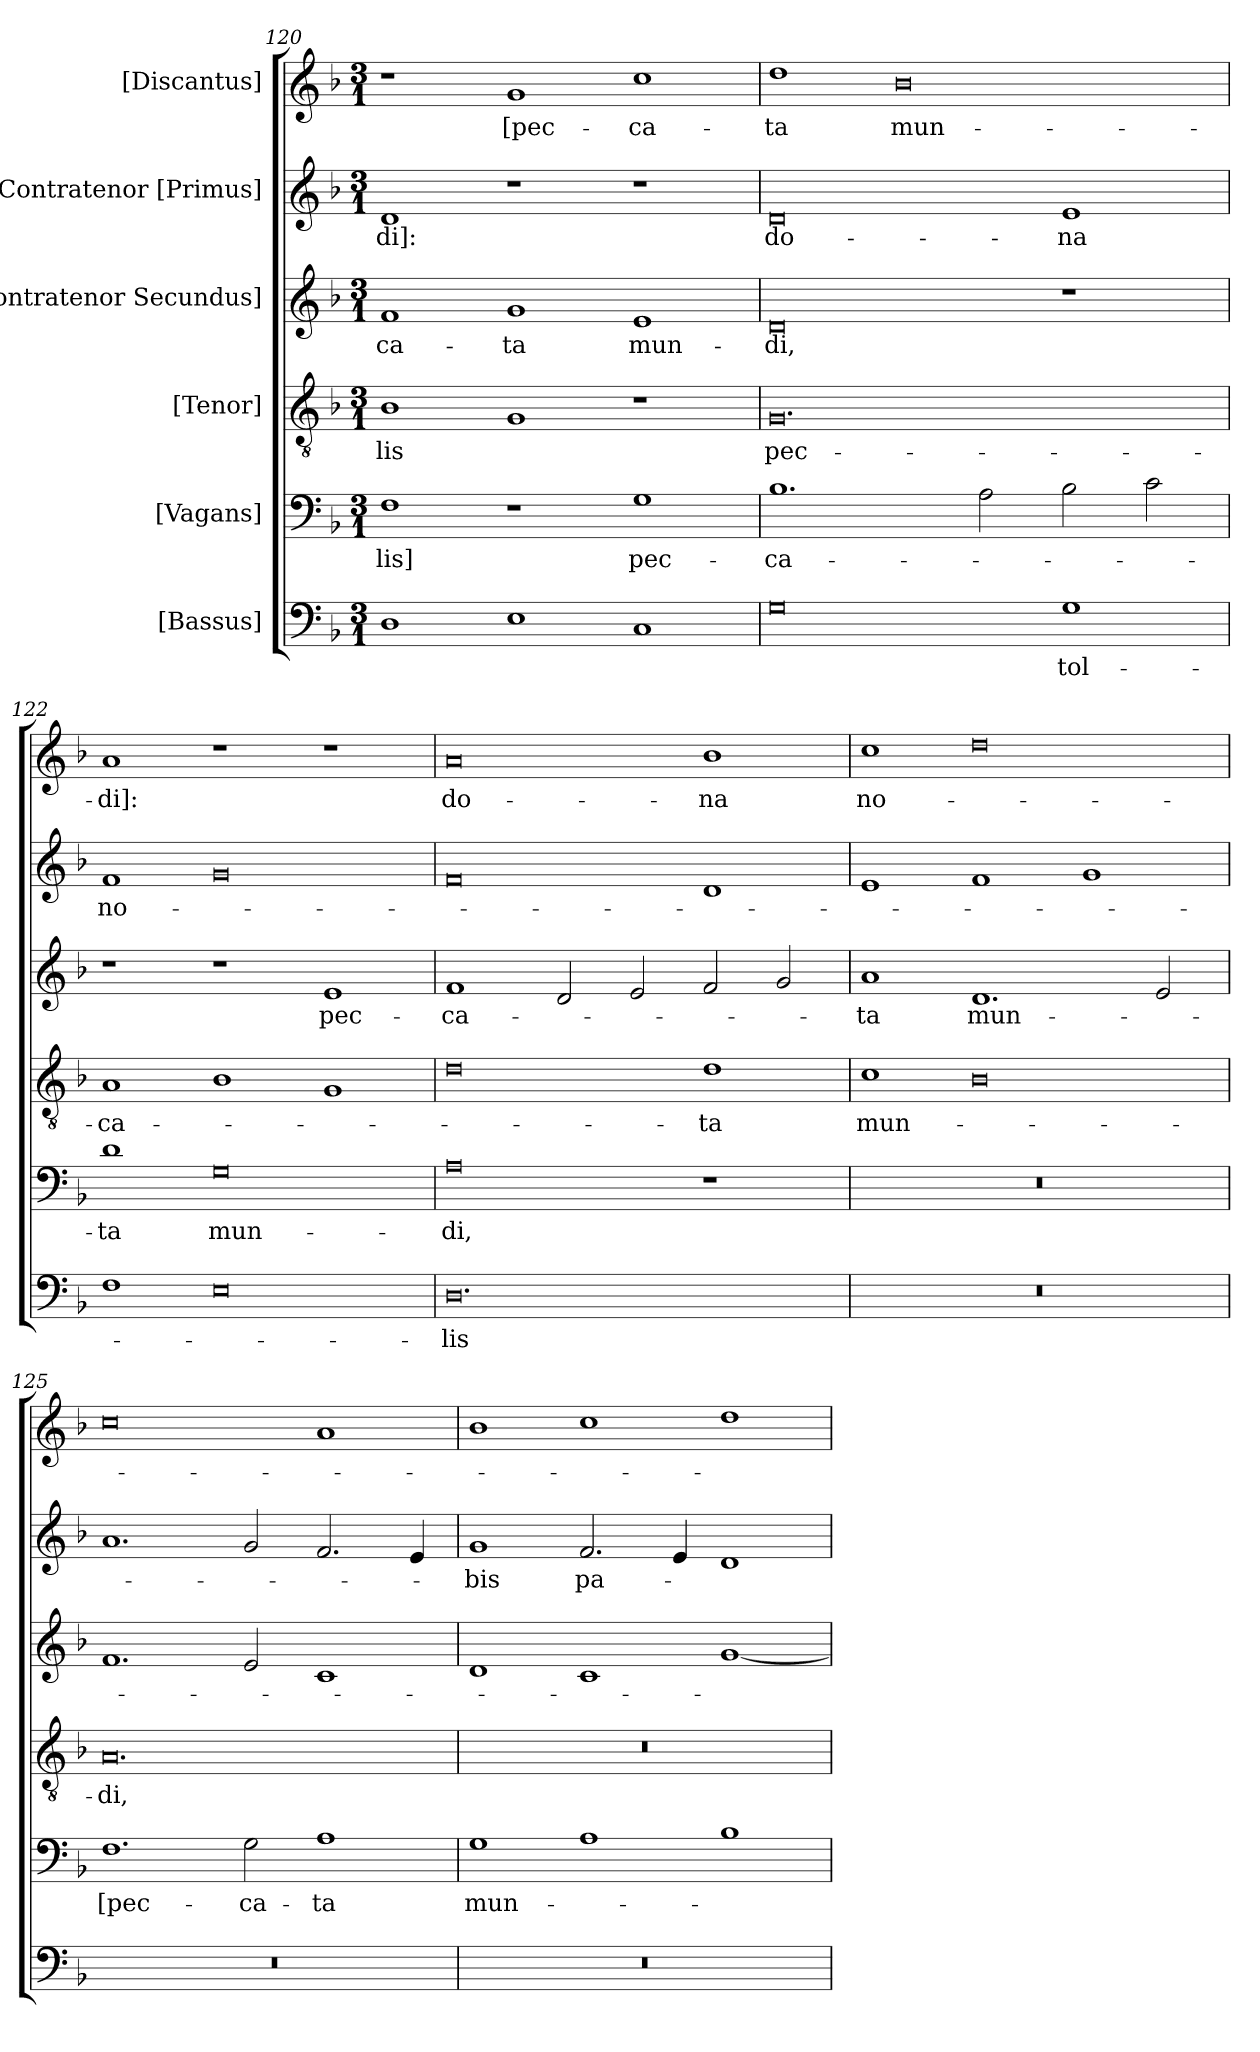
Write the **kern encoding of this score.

**kern	**text	**kern	**text	**kern	**text	**kern	**text	**kern	**text	**kern	**text
*part6	*part6	*part5	*part5	*part4	*part4	*part3	*part3	*part2	*part2	*part1	*part1
*staff6	*staff6	*staff5	*staff5	*staff4	*staff4	*staff3	*staff3	*staff2	*staff2	*staff1	*staff1
*I"[Bassus]	*	*I"[Vagans]	*	*I"[Tenor]	*	*I"[Contratenor Secundus]	*	*I"Contratenor [Primus]	*	*I"[Discantus]	*
*clefF4	*	*clefF4	*	*clefGv2	*	*clefG2	*	*clefG2	*	*clefG2	*
*k[b-]	*	*k[b-]	*	*k[b-]	*	*k[b-]	*	*k[b-]	*	*k[b-]	*
*M3/1	*	*M3/1	*	*M3/1	*	*M3/1	*	*M3/1	*	*M3/1	*
=120	=120	=120	=120	=120	=120	=120	=120	=120	=120	=120	=120
1D\	.	1F\	-lis]	1B-\	-lis	1f/	-ca-	1d/	-di]:	1r	.
1E\	.	1r	.	1G/	.	1g/	-ta	1r	.	1g/	[pec-
1C/	.	1G\	pec-	1r	.	1e/	mun-	1r	.	1cc\	-ca-
=121	=121	=121	=121	=121	=121	=121	=121	=121	=121	=121	=121
0G\	.	1.B-\	-ca-	0.G/	pec-	0d/	-di,	0d/	do-	1dd\	-ta
.	.	.	.	.	.	.	.	.	.	0b-\	mun-
.	.	2A\	.	.	.	.	.	.	.	.	.
1G\	tol-	2B-\	.	.	.	1r	.	1e/	-na	.	.
.	.	2c\	.	.	.	.	.	.	.	.	.
=122	=122	=122	=122	=122	=122	=122	=122	=122	=122	=122	=122
1F\	.	1d\	-ta	1A/	-ca-	1r	.	1f/	no-	1a/	-di]:
0E\	.	0G\	mun-	1B-\	.	1r	.	0g/	.	1r	.
.	.	.	.	1G/	.	1e/	pec-	.	.	1r	.
=123	=123	=123	=123	=123	=123	=123	=123	=123	=123	=123	=123
0.D\	-lis	0A\	-di,	0d\	.	1f/	-ca-	0f/	.	0a/	do-
.	.	.	.	.	.	2d/	.	.	.	.	.
.	.	.	.	.	.	2e/	.	.	.	.	.
.	.	1r	.	1d\	-ta	2f/	.	1d/	.	1b-\	-na
.	.	.	.	.	.	2g/	.	.	.	.	.
=124	=124	=124	=124	=124	=124	=124	=124	=124	=124	=124	=124
!LO:N:vis=0	!	!LO:N:vis=0	!	!	!	!	!	!	!	!	!
0.r	.	0.r	.	1c\	mun-	1a/	-ta	1e/	.	1cc\	no-
.	.	.	.	0B-\	.	1.d/	mun-	1f/	.	0dd\	.
.	.	.	.	.	.	.	.	1g/	.	.	.
.	.	.	.	.	.	2e/	.	.	.	.	.
=125	=125	=125	=125	=125	=125	=125	=125	=125	=125	=125	=125
!LO:N:vis=0	!	!	!	!	!	!	!	!	!	!	!
0.r	.	1.F\	[pec-	0.A/	-di,	1.f/	.	1.a/	.	0cc\	.
.	.	2G\	-ca-	.	.	2e/	.	2g/	.	.	.
.	.	1A\	-ta	.	.	1c/	.	2.f/	.	1a/	.
.	.	.	.	.	.	.	.	4e/	.	.	.
=126	=126	=126	=126	=126	=126	=126	=126	=126	=126	=126	=126
!LO:N:vis=0	!	!	!	!LO:N:vis=0	!	!	!	!	!	!	!
0.r	.	1G\	mun-	0.r	.	1d/	.	1g/	-bis	1b-\	.
.	.	1A\	.	.	.	1c/	.	2.f/	pa-	1cc\	.
.	.	.	.	.	.	.	.	4e/	.	.	.
.	.	1B-\	.	.	.	[1g/	.	1d/	.	1dd\	.
=	=	=	=	=	=	=	=	=	=	=	=
*-	*-	*-	*-	*-	*-	*-	*-	*-	*-	*-	*-
